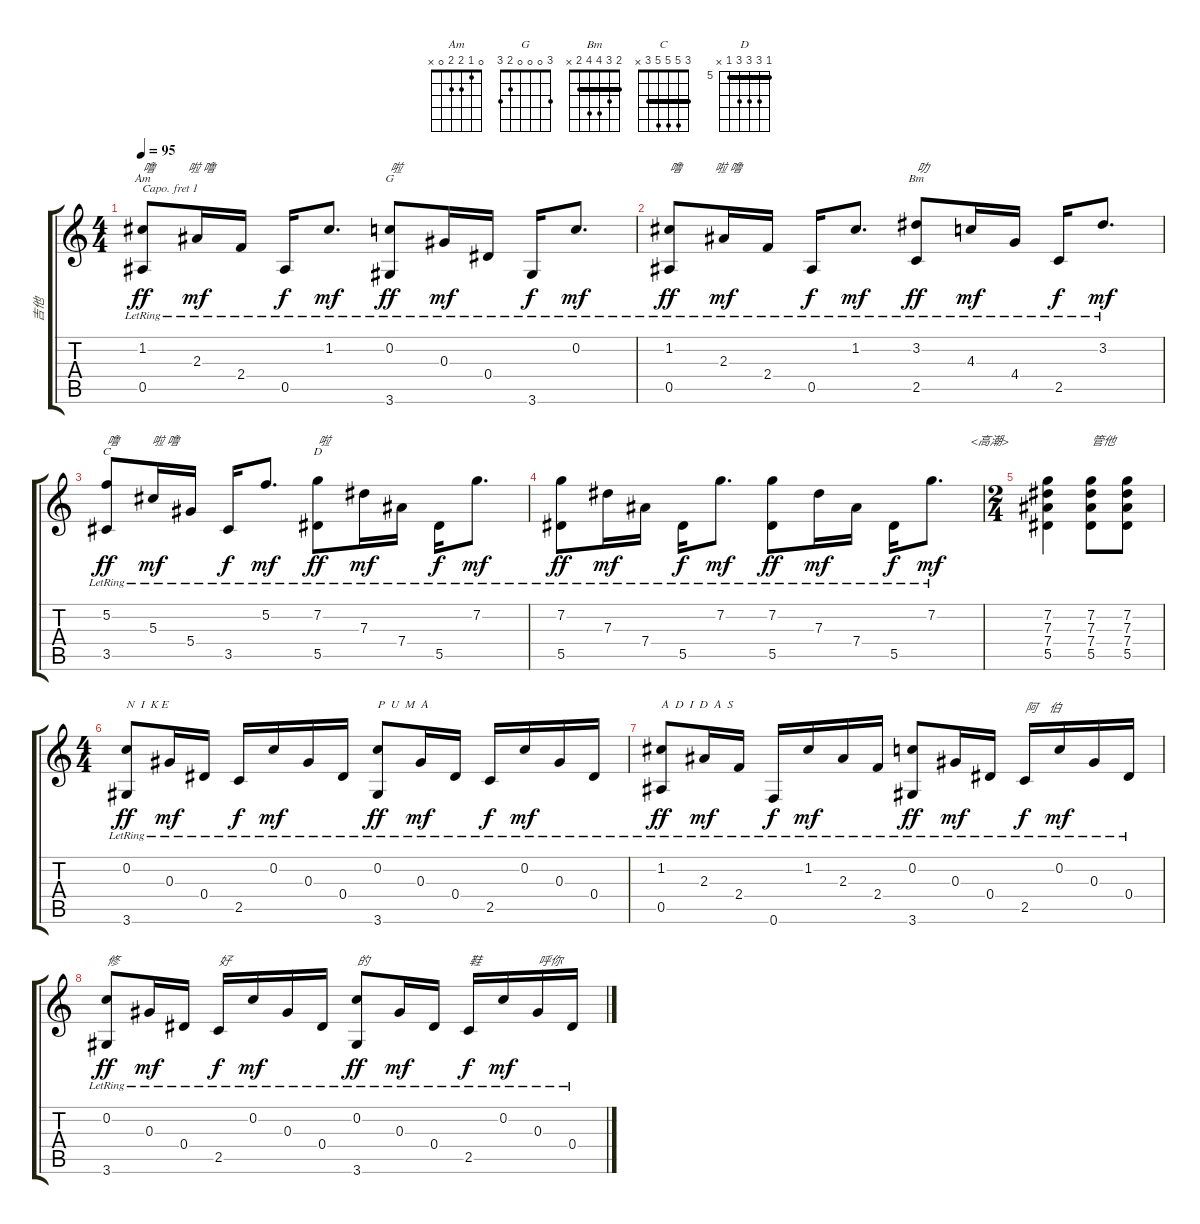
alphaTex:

\track ("吉他" "吉他") {instrument acousticguitarsteel}
\staff {score tabs}
\capo 1
\tuning (E4 B3 G3 D3 A2 E2) {hide}
\chord ("Am" 0 1 2 2 0 x)
\chord ("G" 3 0 0 0 2 3)
\chord ("Bm" 2 3 4 4 2 x) {barre 2}
\chord ("C" 3 5 5 5 3 x) {barre 3}
\chord ("D" 5 7 7 7 5 x) {firstfret 5 barre 5}
\ts (4 4)
\tempo 95
\clef g2
\ks c
(1.2{lr} 0.5{lr}).8{ch "Am" txt "噜           啦 噜" dy ff} 2.3{lr}.16{dy mf} 2.4{lr}.16 0.5{lr}.16{dy f} 1.2{lr}.8{d dy mf} (0.2{lr} 3.6{lr}).8{ch "G" txt "啦" dy ff} 0.3{lr}.16{dy mf} 0.4{lr}.16 3.6{lr}.16{dy f} 0.2{lr}.8{d dy mf} |
(1.2{lr} 0.5{lr}).8{txt "噜           啦 噜" dy ff} 2.3{lr}.16{dy mf} 2.4{lr}.16 0.5{lr}.16{dy f} 1.2{lr}.8{d dy mf} (3.2{lr} 2.5{lr}).8{ch "Bm" txt "叻" dy ff} 4.3{lr}.16{dy mf} 4.4{lr}.16 2.5{lr}.16{dy f} 3.2{lr}.8{d dy mf} |
(5.2{lr} 3.5{lr}).8{ch "C" txt "噜           啦 噜" dy ff} 5.3{lr}.16{dy mf} 5.4{lr}.16 3.5{lr}.16{dy f} 5.2{lr}.8{d dy mf} (7.2{lr} 5.5{lr}).8{ch "D" txt "啦" dy ff} 7.3{lr}.16{dy mf} 7.4{lr}.16 5.5{lr}.16{dy f} 7.2{lr}.8{d dy mf} |
(7.2{lr} 5.5{lr}).8{dy ff} 7.3{lr}.16{dy mf} 7.4{lr}.16 5.5{lr}.16{dy f} 7.2{lr}.8{d dy mf} (7.2{lr} 5.5{lr}).8{dy ff} 7.3{lr}.16{dy mf} 7.4{lr}.16 5.5{lr}.16{dy f} 7.2{lr}.8{d txt "             <高潮>" dy mf} |
\ts (2 4)
(7.2 7.3 7.4 5.5).4 (7.2 7.3 7.4 5.5).8{txt "管他"} (7.2 7.3 7.4 5.5).8 |
\ts (4 4)
(0.2{lr} 3.6{lr}).8{txt "N  I  K E" dy ff} 0.3{lr}.16{dy mf} 0.4{lr}.16 2.5{lr}.16{dy f} 0.2{lr}.16{dy mf} 0.3{lr}.16 0.4{lr}.16 (0.2{lr} 3.6{lr}).8{txt "P  U  M  A" dy ff} 0.3{lr}.16{dy mf} 0.4{lr}.16 2.5{lr}.16{dy f} 0.2{lr}.16{dy mf} 0.3{lr}.16 0.4{lr}.16 |
(1.2{lr} 0.5{lr}).8{txt "A  D  I  D  A  S" dy ff} 2.3{lr}.16{dy mf} 2.4{lr}.16 0.6{lr}.16{dy f} 1.2{lr}.16{dy mf} 2.3{lr}.16 2.4{lr}.16 (0.2{lr} 3.6{lr}).8{dy ff} 0.3{lr}.16{dy mf} 0.4{lr}.16 2.5{lr}.16{txt "阿    伯" dy f} 0.2{lr}.16{dy mf} 0.3{lr}.16 0.4{lr}.16 |
(0.2{lr} 3.6{lr}).8{txt "修" dy ff} 0.3{lr}.16{dy mf} 0.4{lr}.16 2.5{lr}.16{txt "好" dy f} 0.2{lr}.16{dy mf} 0.3{lr}.16 0.4{lr}.16 (0.2{lr} 3.6{lr}).8{txt "的" dy ff} 0.3{lr}.16{dy mf} 0.4{lr}.16 2.5{lr}.16{txt "鞋" dy f} 0.2{lr}.16{dy mf} 0.3{lr}.16{txt "呼你"} 0.4{lr}.16
